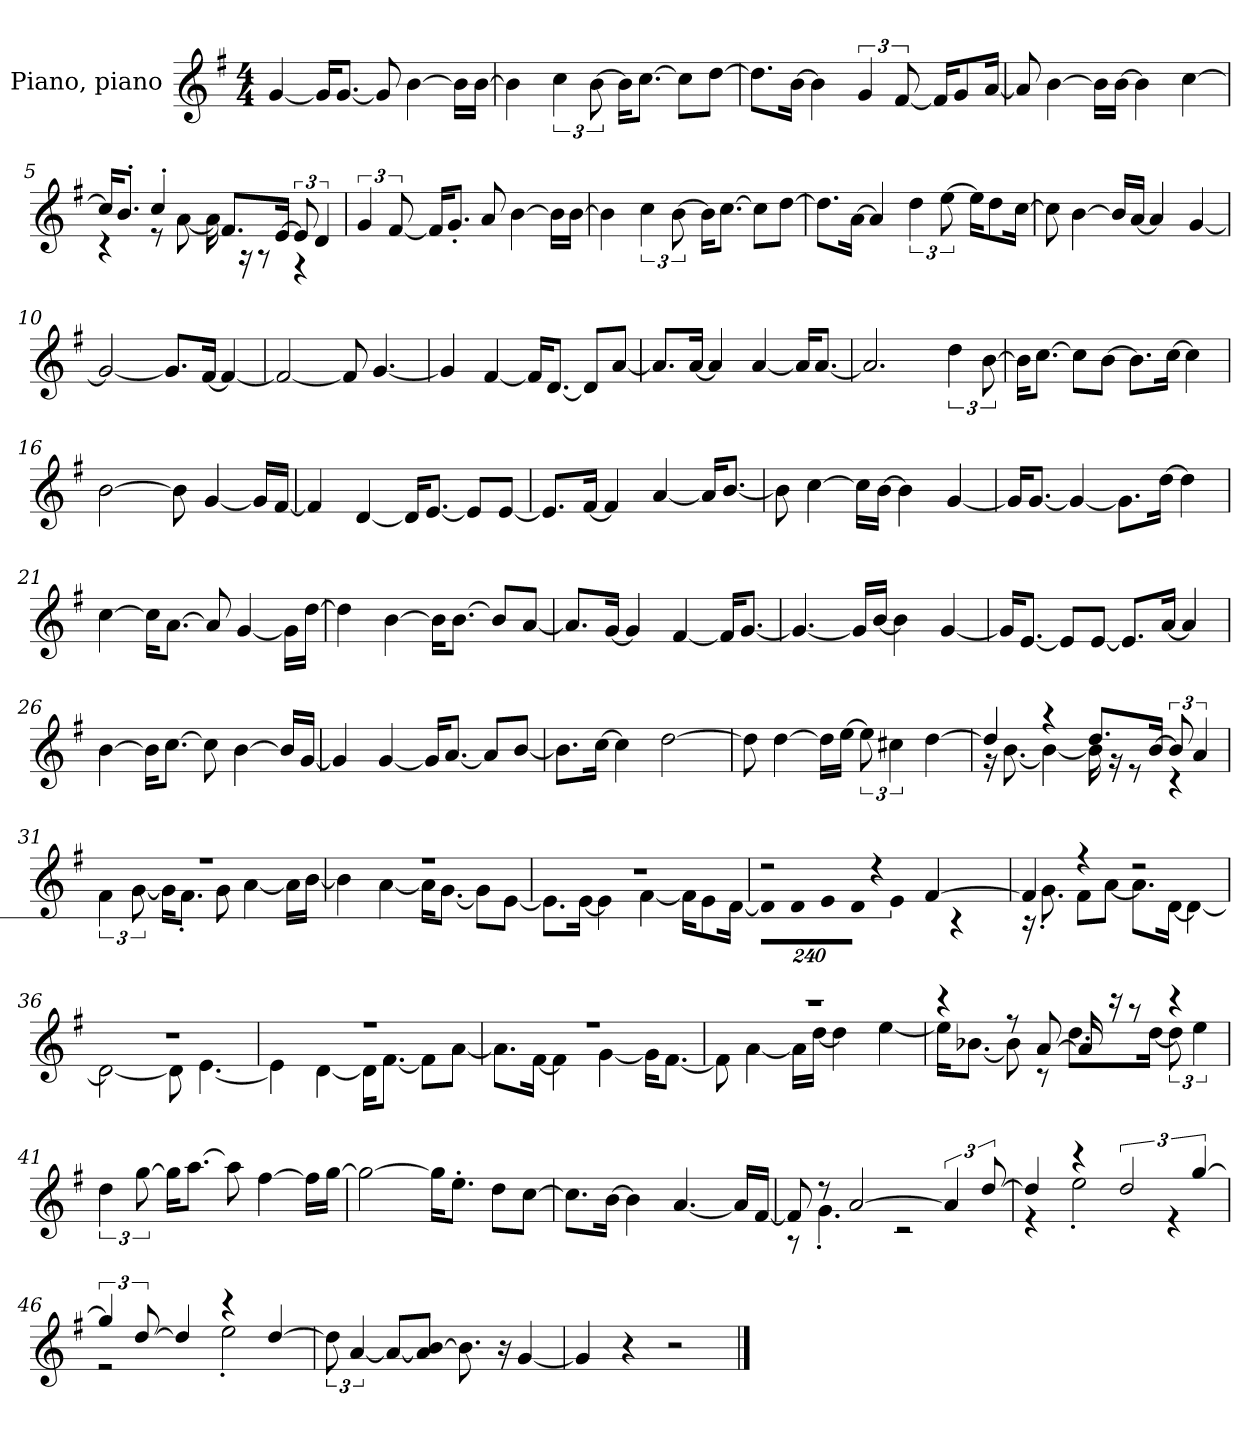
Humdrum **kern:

**kern
*part1
*staff1
*I"Piano, piano
*clefG2
*k[f#]
*M4/4
*MM150
=1
[4g/
16g/KL]
[8.g/J
8g/]
[4b\
16b\LL]
[16b\JJ
=2
4b\]
6cc\
[12b\
16b\KL]
[8.cc\J
8cc\L]
[8dd\J
=3
8.dd\L]
[16b\Jk
4b\]
6g/
[12f#/
16f#/KL]
8g/
[16a/Jk
=4
8a/]
[4b\
16b\LL]
[16b\JJ
4b\]
[4cc\
!!LO:LB:g=z
=5
*^
16cc/KL]	4r
8.b'/J	.
4cc'/	8r
.	[8a\
8.f#/L	16a\]
.	16r
.	8r
[16e/Jk	.
12e/]	4r
6d/	.
*v	*v
=6
6g/
[12f#/
16f#/KL]
8.g'/J
8a/
[4b\
16b\LL]
[16b\JJ
=7
4b\]
6cc\
[12b\
16b\KL]
[8.cc\J
8cc\L]
[8dd\J
=8
8.dd\L]
[16a\Jk
4a/]
6dd\
[12ee\
16ee\KL]
8dd\
[16cc\Jk
!!LO:LB:g=z
=9
8cc\]
[4b\
16b/LL]
[16a/JJ
4a/]
[4g/
=10
2g/_
8.g/L]
[16f#/Jk
4f#/_
=11
2f#/_
8f#/]
[4.g/
=12
4g/]
[4f#/
16f#/KL]
[8.d/J
8d/L]
[8a/J
=13
8.a/L]
[16a/Jk
4a/]
[4a/
16a/KL]
[8.a/J
=14
2.a/]
6dd\
[12b\
=15
16b\KL]
[8.cc\J
8cc\L]
[8b\J
8.b\L]
[16cc\Jk
4cc\]
!!LO:LB:g=z
=16
[2b\
8b\]
[4g/
16g/LL]
[16f#/JJ
=17
4f#/]
[4d/
16d/KL]
[8.e/J
8e/L]
[8e/J
=18
8.e/L]
[16f#/Jk
4f#/]
[4a/
16a/KL]
[8.b/J
=19
8b\]
[4cc\
16cc\LL]
[16b\JJ
4b\]
[4g/
=20
16g/KL]
[8.g/J
4g/_
8.g\L]
[16dd\Jk
4dd\]
=21
[4cc\
16cc\KL]
[8.a\J
8a/]
[4g/
16g\LL]
[16dd\JJ
!!LO:LB:g=z
=22
4dd\]
[4b\
16b\KL]
[8.b\J
8b/L]
[8a/J
=23
8.a/L]
[16g/Jk
4g/]
[4f#/
16f#/KL]
[8.g/J
=24
4.g/_
16g/LL]
[16b/JJ
4b\]
[4g/
=25
16g/KL]
[8.e/J
8e/L]
[8e/J
8.e/L]
[16a/Jk
4a/]
=26
[4b\
16b\KL]
[8.cc\J
8cc\]
[4b\
16b/LL]
[16g/JJ
=27
4g/]
[4g/
16g/KL]
[8.a/J
8a/L]
[8b/J
!!LO:LB:g=z
=28
8.b\L]
[16cc\Jk
4cc\]
[2dd\
=29
8dd\]
[4dd\
16dd\LL]
[16ee\JJ
12ee\]
6cc#X\
[4dd\
=30
*^
4dd/]	16r
.	[8.b\
4r	4b\_
8.dd/L	16b\]
.	16r
.	8r
[16b/Jk	.
12b/]	4r
6a/	.
=31	=31
1r	6f#\
.	[12g\
.	16g\KL]
.	8.f#'\J
.	8g\
.	[4a\
.	16a\LL]
.	[16b\JJ
=32	=32
1r	4b\]
.	[4a\
.	16a\KL]
.	[8.g\J
.	8g\L]
.	[8e\J
!!LO:LB:g=z	!!
=33	=33
1r	8.e\L]
.	[16e\Jk
.	4e\]
.	[4f#\
.	16f#\KL]
.	8e\
.	[16d\Jk
=34	=34
!	!LO:N:vis=8
2r	960%137d\L]
!	!LO:N:vis=8
.	960%137d\
!	!LO:N:vis=8
.	960%137e\
!	!LO:N:vis=8
.	960%137d\J
4r	.
!	!LO:N:vis=4
.	640%183e\
[4f#/	.
!	!LO:N:vis=8
.	960%137r
.	1920ryy
=35	=35
4f#/]	16r
.	8.g'\
4r	8f#\L
.	[8a\J
2r	8.a\L]
.	[16d\Jk
.	4d\_
=36	=36
1r	2d\_
.	8d\]
.	[4.e\
=37	=37
1r	4e\]
.	[4d\
.	16d\KL]
.	[8.f#\J
.	8f#\L]
.	[8a\J
!!LO:LB:g=z	!!
=38	=38
1r	8.a\L]
.	[16f#\Jk
.	4f#\]
.	[4g\
.	16g\KL]
.	[8.f#\J
=39	=39
1r	8f#\]
.	[4a\
.	16a\LL]
.	[16dd\JJ
.	4dd\]
.	[4ee\
=40	=40
4r	16ee\KL]
.	[8.b-X\J
8r	8b-\]
[8a/	8r
16a/]	8.dd\L
16r	.
8r	.
.	[16dd\Jk
4r	12dd\]
.	6ee\
*v	*v
=41
6dd\
[12gg\
16gg\KL]
[8.aa\J
8aa\]
[4ff#\
16ff#\LL]
[16gg\JJ
!!LO:LB:g=z
=42
2gg\_
16gg\KL]
8.ee'\J
8dd\L
[8cc\J
=43
8.cc\L]
[16b\Jk
4b\]
[4.a/
16a/LL]
[16f#/JJ
=44
*^
8f#/]	8r
8r	4.g'\
[2a/	.
.	2r
6a/]	.
[12dd/	.
=45	=45
4dd/]	4r
4r	2ee'\
3dd/	.
.	4r
[6gg/	.
=46	=46
6gg/]	2r
[12dd/	.
4dd/]	.
4r	2ee'\
[4dd/	.
*v	*v
=47
12dd\]
[6a/
8a/L_
8a/] [8b/J
8.b\]
16r
[4g/
!!LO:LB:g=z
=48
4g/]
4r
2r
==
*-
